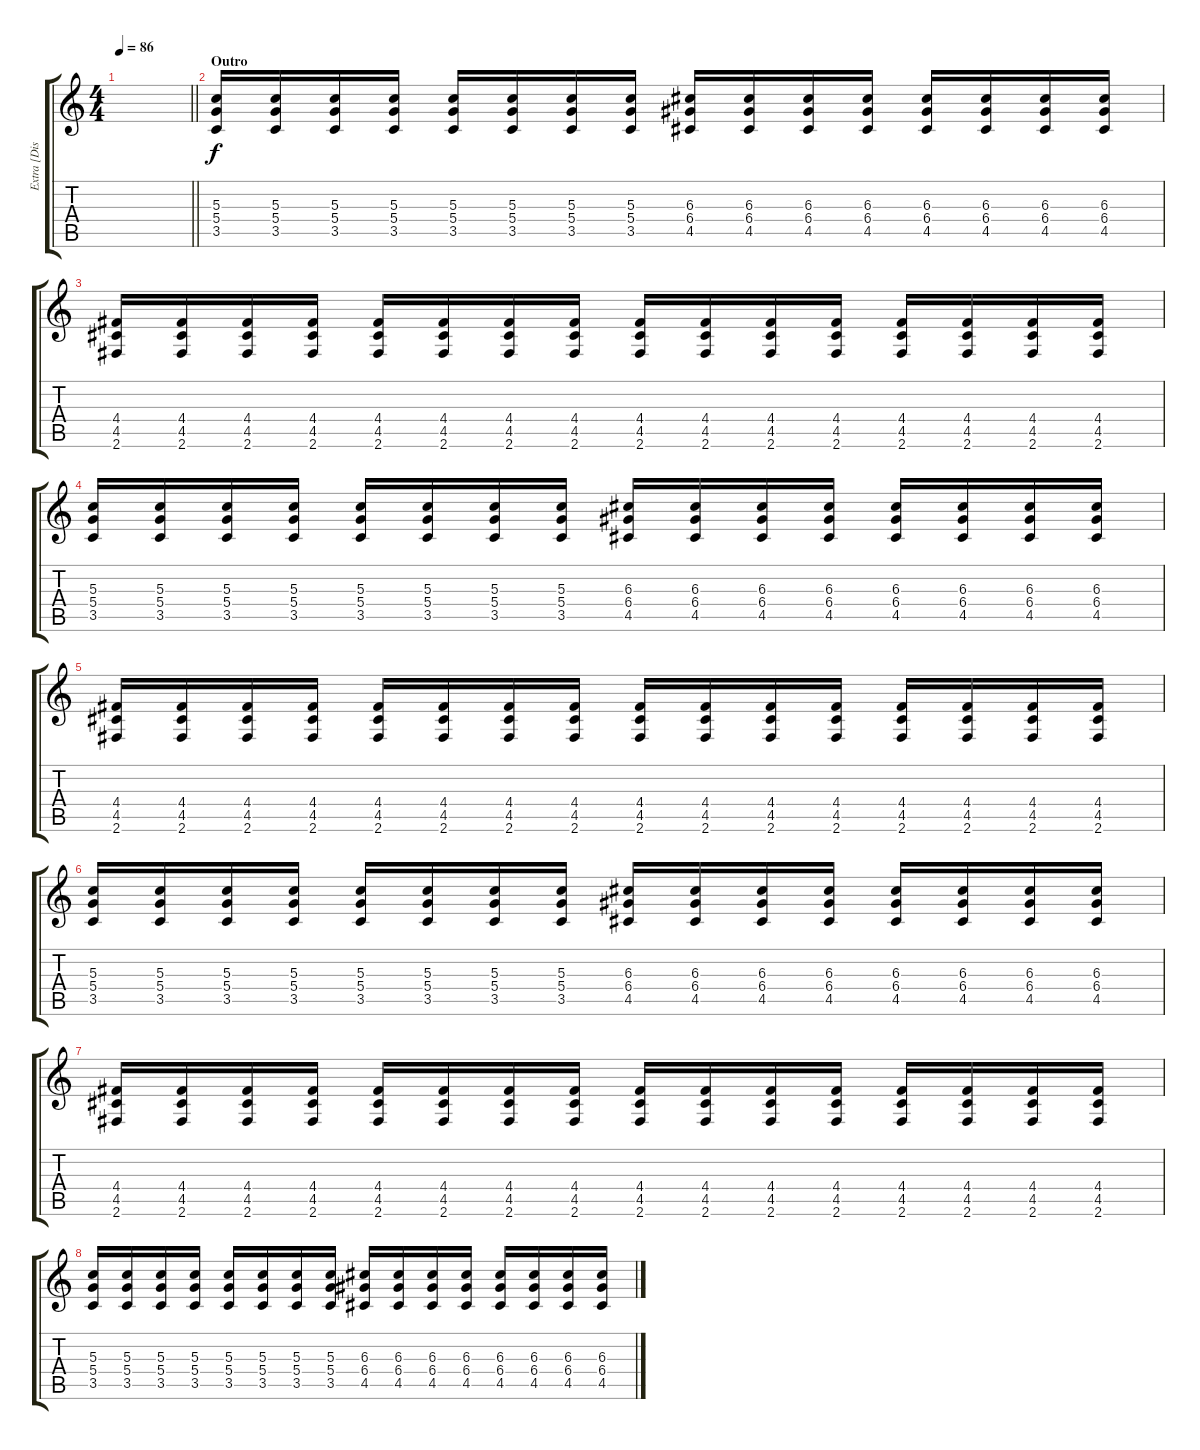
\track ("Extra [Distortion]" "Extra [Dis") {instrument electricguitarjazz}
\staff {score tabs}
\tuning (E4 B3 G3 D3 A2 E2) {hide}
\ts (4 4)
\tempo 86
\clef g2
\barLineRight lightlight
\ks c
|
\section ("" "Outro")
(5.3 5.4 3.5).16 (5.3 5.4 3.5).16 (5.3 5.4 3.5).16 (5.3 5.4 3.5).16 (5.3 5.4 3.5).16 (5.3 5.4 3.5).16 (5.3 5.4 3.5).16 (5.3 5.4 3.5).16 (6.3 6.4 4.5).16 (6.3 6.4 4.5).16 (6.3 6.4 4.5).16 (6.3 6.4 4.5).16 (6.3 6.4 4.5).16 (6.3 6.4 4.5).16 (6.3 6.4 4.5).16 (6.3 6.4 4.5).16 |
(4.4 4.5 2.6).16 (4.4 4.5 2.6).16 (4.4 4.5 2.6).16 (4.4 4.5 2.6).16 (4.4 4.5 2.6).16 (4.4 4.5 2.6).16 (4.4 4.5 2.6).16 (4.4 4.5 2.6).16 (4.4 4.5 2.6).16 (4.4 4.5 2.6).16 (4.4 4.5 2.6).16 (4.4 4.5 2.6).16 (4.4 4.5 2.6).16 (4.4 4.5 2.6).16 (4.4 4.5 2.6).16 (4.4 4.5 2.6).16 |
(5.3 5.4 3.5).16 (5.3 5.4 3.5).16 (5.3 5.4 3.5).16 (5.3 5.4 3.5).16 (5.3 5.4 3.5).16 (5.3 5.4 3.5).16 (5.3 5.4 3.5).16 (5.3 5.4 3.5).16 (6.3 6.4 4.5).16 (6.3 6.4 4.5).16 (6.3 6.4 4.5).16 (6.3 6.4 4.5).16 (6.3 6.4 4.5).16 (6.3 6.4 4.5).16 (6.3 6.4 4.5).16 (6.3 6.4 4.5).16 |
(4.4 4.5 2.6).16 (4.4 4.5 2.6).16 (4.4 4.5 2.6).16 (4.4 4.5 2.6).16 (4.4 4.5 2.6).16 (4.4 4.5 2.6).16 (4.4 4.5 2.6).16 (4.4 4.5 2.6).16 (4.4 4.5 2.6).16 (4.4 4.5 2.6).16 (4.4 4.5 2.6).16 (4.4 4.5 2.6).16 (4.4 4.5 2.6).16 (4.4 4.5 2.6).16 (4.4 4.5 2.6).16 (4.4 4.5 2.6).16 |
(5.3 5.4 3.5).16 (5.3 5.4 3.5).16 (5.3 5.4 3.5).16 (5.3 5.4 3.5).16 (5.3 5.4 3.5).16 (5.3 5.4 3.5).16 (5.3 5.4 3.5).16 (5.3 5.4 3.5).16 (6.3 6.4 4.5).16 (6.3 6.4 4.5).16 (6.3 6.4 4.5).16 (6.3 6.4 4.5).16 (6.3 6.4 4.5).16 (6.3 6.4 4.5).16 (6.3 6.4 4.5).16 (6.3 6.4 4.5).16 |
(4.4 4.5 2.6).16 (4.4 4.5 2.6).16 (4.4 4.5 2.6).16 (4.4 4.5 2.6).16 (4.4 4.5 2.6).16 (4.4 4.5 2.6).16 (4.4 4.5 2.6).16 (4.4 4.5 2.6).16 (4.4 4.5 2.6).16 (4.4 4.5 2.6).16 (4.4 4.5 2.6).16 (4.4 4.5 2.6).16 (4.4 4.5 2.6).16 (4.4 4.5 2.6).16 (4.4 4.5 2.6).16 (4.4 4.5 2.6).16 |
(5.3 5.4 3.5).16 (5.3 5.4 3.5).16 (5.3 5.4 3.5).16 (5.3 5.4 3.5).16 (5.3 5.4 3.5).16 (5.3 5.4 3.5).16 (5.3 5.4 3.5).16 (5.3 5.4 3.5).16 (6.3 6.4 4.5).16 (6.3 6.4 4.5).16 (6.3 6.4 4.5).16 (6.3 6.4 4.5).16 (6.3 6.4 4.5).16 (6.3 6.4 4.5).16 (6.3 6.4 4.5).16 (6.3 6.4 4.5).16
